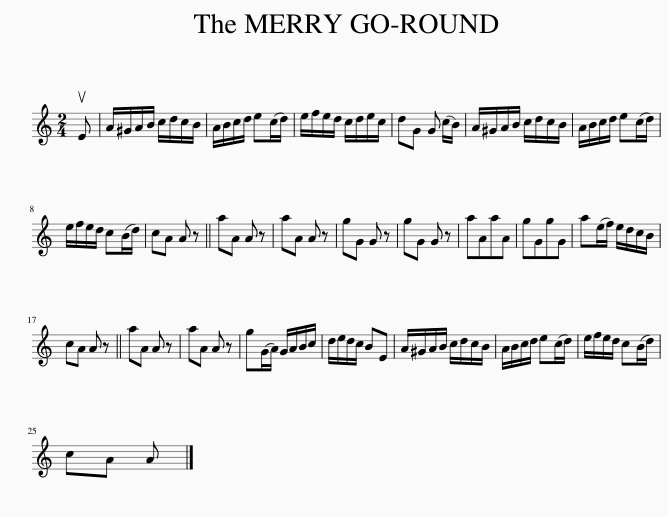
X:1
L:1/8
M:2/4
I:linebreak $
K:C
V:1 treble
V:1
 uE | A/^G/A/B/ c/d/c/B/ | A/B/c/d/ e(c/d/) | e/f/e/d/ c/d/e/c/ | dG G (c/B/) | %5
 A/^G/A/B/ c/d/c/B/ | A/B/c/d/ e(c/d/) |$ e/f/e/d/ c(B/d/) | cA A z || aA A z | %10
 aA A z | gG G z | gG G z | aAaA | gGgG | %15
 a(e/f/) e/d/c/B/ |$ cA A z || aA A z | aA A z | g(G/A/) G/A/B/c/ | %20
 d/e/d/c/ BE | A/^G/A/B/ c/d/c/B/ | A/B/c/d/ e(c/d/) | e/f/e/d/ c(B/d/) |$ cA A |] %25
